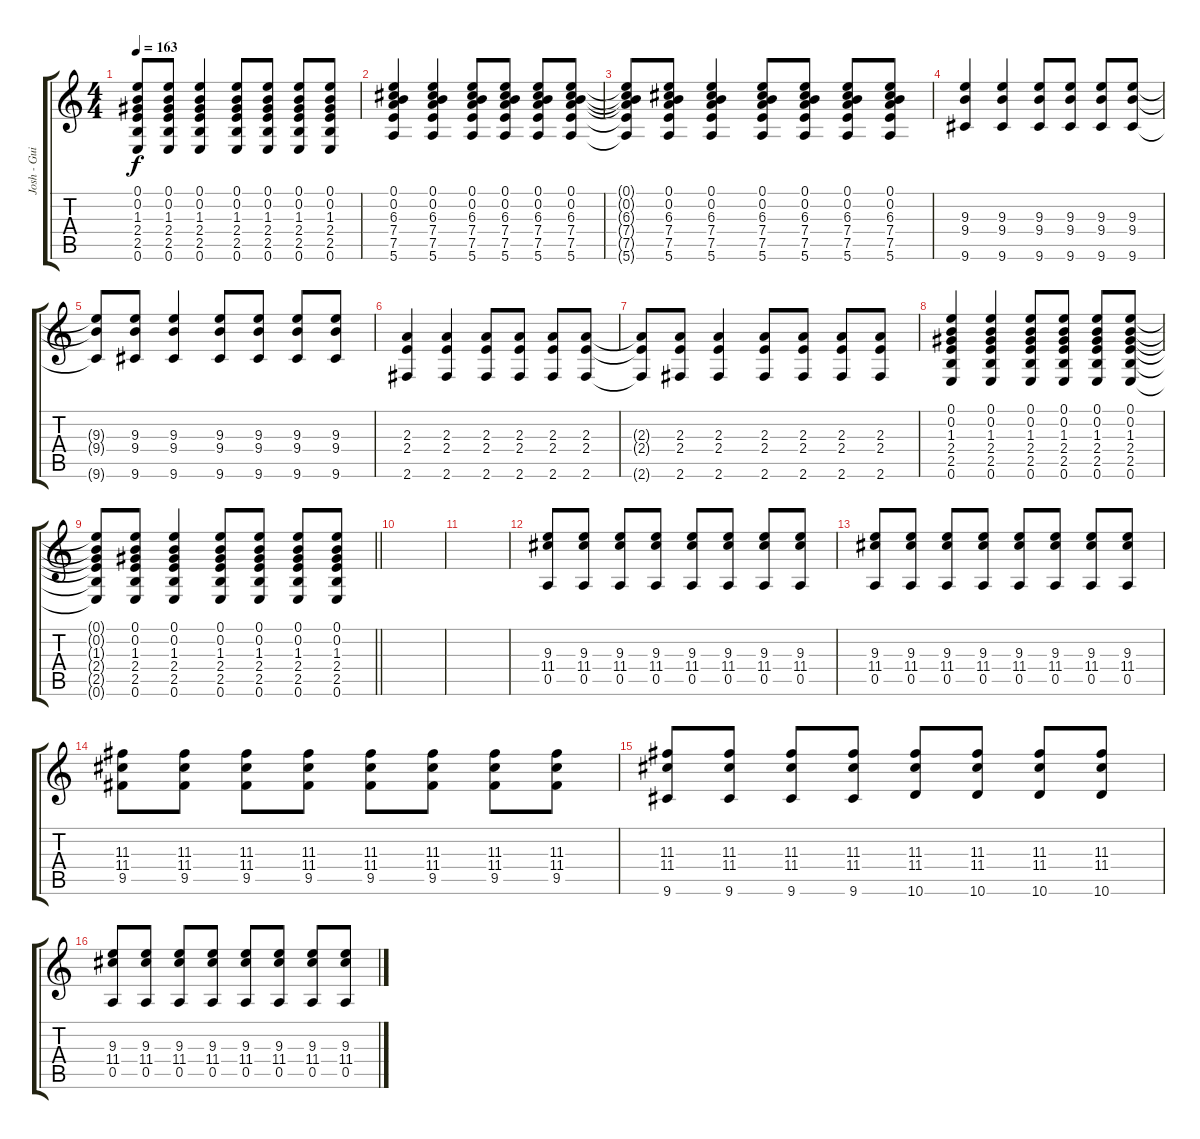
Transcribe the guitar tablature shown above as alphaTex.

\track ("Josh - Guitar" "Josh - Gui") {instrument overdrivenguitar}
\staff {score tabs}
\tuning (E4 B3 G3 D3 A2 E2) {hide}
\ts (4 4)
\tempo 163
\clef g2
\ks c
(0.1{t} 0.2{t} 1.3{t} 2.4{t} 2.5{t} 0.6{t}).8{dy f} (0.1 0.2 1.3 2.4 2.5 0.6).8 (0.1 0.2 1.3 2.4 2.5 0.6).4 (0.1 0.2 1.3 2.4 2.5 0.6).8 (0.1 0.2 1.3 2.4 2.5 0.6).8 (0.1 0.2 1.3 2.4 2.5 0.6).8 (0.1 0.2 1.3 2.4 2.5 0.6).8 |
(0.1 0.2 6.3 7.4 7.5 5.6).4 (0.1 0.2 6.3 7.4 7.5 5.6).4 (0.1 0.2 6.3 7.4 7.5 5.6).8 (0.1 0.2 6.3 7.4 7.5 5.6).8 (0.1 0.2 6.3 7.4 7.5 5.6).8 (0.1 0.2 6.3 7.4 7.5 5.6).8 |
(0.1{t} 0.2{t} 6.3{t} 7.4{t} 7.5{t} 5.6{t}).8 (0.1 0.2 6.3 7.4 7.5 5.6).8 (0.1 0.2 6.3 7.4 7.5 5.6).4 (0.1 0.2 6.3 7.4 7.5 5.6).8 (0.1 0.2 6.3 7.4 7.5 5.6).8 (0.1 0.2 6.3 7.4 7.5 5.6).8 (0.1 0.2 6.3 7.4 7.5 5.6).8 |
(9.3 9.4 9.6).4 (9.3 9.4 9.6).4 (9.3 9.4 9.6).8 (9.3 9.4 9.6).8 (9.3 9.4 9.6).8 (9.3 9.4 9.6).8 |
(9.3{t} 9.4{t} 9.6{t}).8 (9.3 9.4 9.6).8 (9.3 9.4 9.6).4 (9.3 9.4 9.6).8 (9.3 9.4 9.6).8 (9.3 9.4 9.6).8 (9.3 9.4 9.6).8 |
(2.3 2.4 2.6).4 (2.3 2.4 2.6).4 (2.3 2.4 2.6).8 (2.3 2.4 2.6).8 (2.3 2.4 2.6).8 (2.3 2.4 2.6).8 |
(2.3{t} 2.4{t} 2.6{t}).8 (2.3 2.4 2.6).8 (2.3 2.4 2.6).4 (2.3 2.4 2.6).8 (2.3 2.4 2.6).8 (2.3 2.4 2.6).8 (2.3 2.4 2.6).8 |
(0.1 0.2 1.3 2.4 2.5 0.6).4 (0.1 0.2 1.3 2.4 2.5 0.6).4 (0.1 0.2 1.3 2.4 2.5 0.6).8 (0.1 0.2 1.3 2.4 2.5 0.6).8 (0.1 0.2 1.3 2.4 2.5 0.6).8 (0.1 0.2 1.3 2.4 2.5 0.6).8 |
\barLineRight lightlight
(0.1{t} 0.2{t} 1.3{t} 2.4{t} 2.5{t} 0.6{t}).8 (0.1 0.2 1.3 2.4 2.5 0.6).8 (0.1 0.2 1.3 2.4 2.5 0.6).4 (0.1 0.2 1.3 2.4 2.5 0.6).8 (0.1 0.2 1.3 2.4 2.5 0.6).8 (0.1 0.2 1.3 2.4 2.5 0.6).8 (0.1 0.2 1.3 2.4 2.5 0.6).8 |
|
|
(9.3 11.4 0.5).8 (9.3 11.4 0.5).8 (9.3 11.4 0.5).8 (9.3 11.4 0.5).8 (9.3 11.4 0.5).8 (9.3 11.4 0.5).8 (9.3 11.4 0.5).8 (9.3 11.4 0.5).8 |
(9.3 11.4 0.5).8 (9.3 11.4 0.5).8 (9.3 11.4 0.5).8 (9.3 11.4 0.5).8 (9.3 11.4 0.5).8 (9.3 11.4 0.5).8 (9.3 11.4 0.5).8 (9.3 11.4 0.5).8 |
(11.3 11.4 9.5).8 (11.3 11.4 9.5).8 (11.3 11.4 9.5).8 (11.3 11.4 9.5).8 (11.3 11.4 9.5).8 (11.3 11.4 9.5).8 (11.3 11.4 9.5).8 (11.3 11.4 9.5).8 |
(11.3 11.4 9.6).8 (11.3 11.4 9.6).8 (11.3 11.4 9.6).8 (11.3 11.4 9.6).8 (11.3 11.4 10.6).8 (11.3 11.4 10.6).8 (11.3 11.4 10.6).8 (11.3 11.4 10.6).8 |
(9.3 11.4 0.5).8 (9.3 11.4 0.5).8 (9.3 11.4 0.5).8 (9.3 11.4 0.5).8 (9.3 11.4 0.5).8 (9.3 11.4 0.5).8 (9.3 11.4 0.5).8 (9.3 11.4 0.5).8
